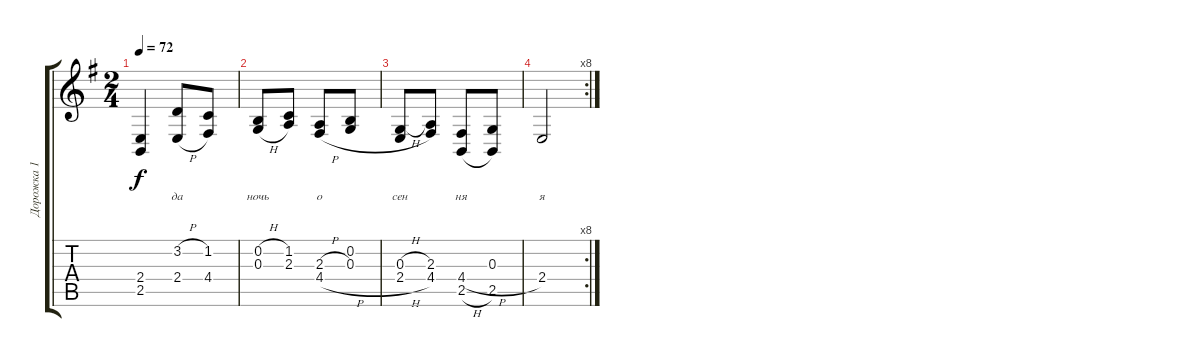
\track ("Дорожка 1" "Дорожка 1") {instrument bassoon}
\staff {score tabs}
\tuning (E4 B3 G3 D3 A2 E2) {hide}
\ts (2 4)
\tempo 72
\clef g2
\ks g
(2.4 2.5).4{lyrics (0 "") lyrics (1 "") lyrics (2 "") lyrics (3 "") lyrics (4 "") dy f} (3.2{h} 2.4{h}).8{lyrics (0 "да") lyrics (1 "") lyrics (2 "") lyrics (3 "") lyrics (4 "")} (1.2 4.4).8{lyrics (0 "") lyrics (1 "") lyrics (2 "") lyrics (3 "") lyrics (4 "")} |
(0.2{h} 0.3{h}).8{lyrics (0 "ночь") lyrics (1 "") lyrics (2 "") lyrics (3 "") lyrics (4 "")} (1.2 2.3).8{lyrics (0 "") lyrics (1 "") lyrics (2 "") lyrics (3 "") lyrics (4 "")} (2.3{h} 4.4{h}).8{lyrics (0 "о") lyrics (1 "") lyrics (2 "") lyrics (3 "") lyrics (4 "")} (0.2 0.3).8{lyrics (0 "") lyrics (1 "") lyrics (2 "") lyrics (3 "") lyrics (4 "")} |
(0.3{h} 2.4{h}).8{lyrics (0 "сен") lyrics (1 "") lyrics (2 "") lyrics (3 "") lyrics (4 "")} (2.3 4.4).8{lyrics (0 "") lyrics (1 "") lyrics (2 "") lyrics (3 "") lyrics (4 "")} (4.4{h} 2.5{h}).8{lyrics (0 "ня") lyrics (1 "") lyrics (2 "") lyrics (3 "") lyrics (4 "")} (0.3 2.5).8{lyrics (0 "") lyrics (1 "") lyrics (2 "") lyrics (3 "") lyrics (4 "")} |
\rc 8
2.4.2{lyrics (0 "я") lyrics (1 "") lyrics (2 "") lyrics (3 "") lyrics (4 "")}
